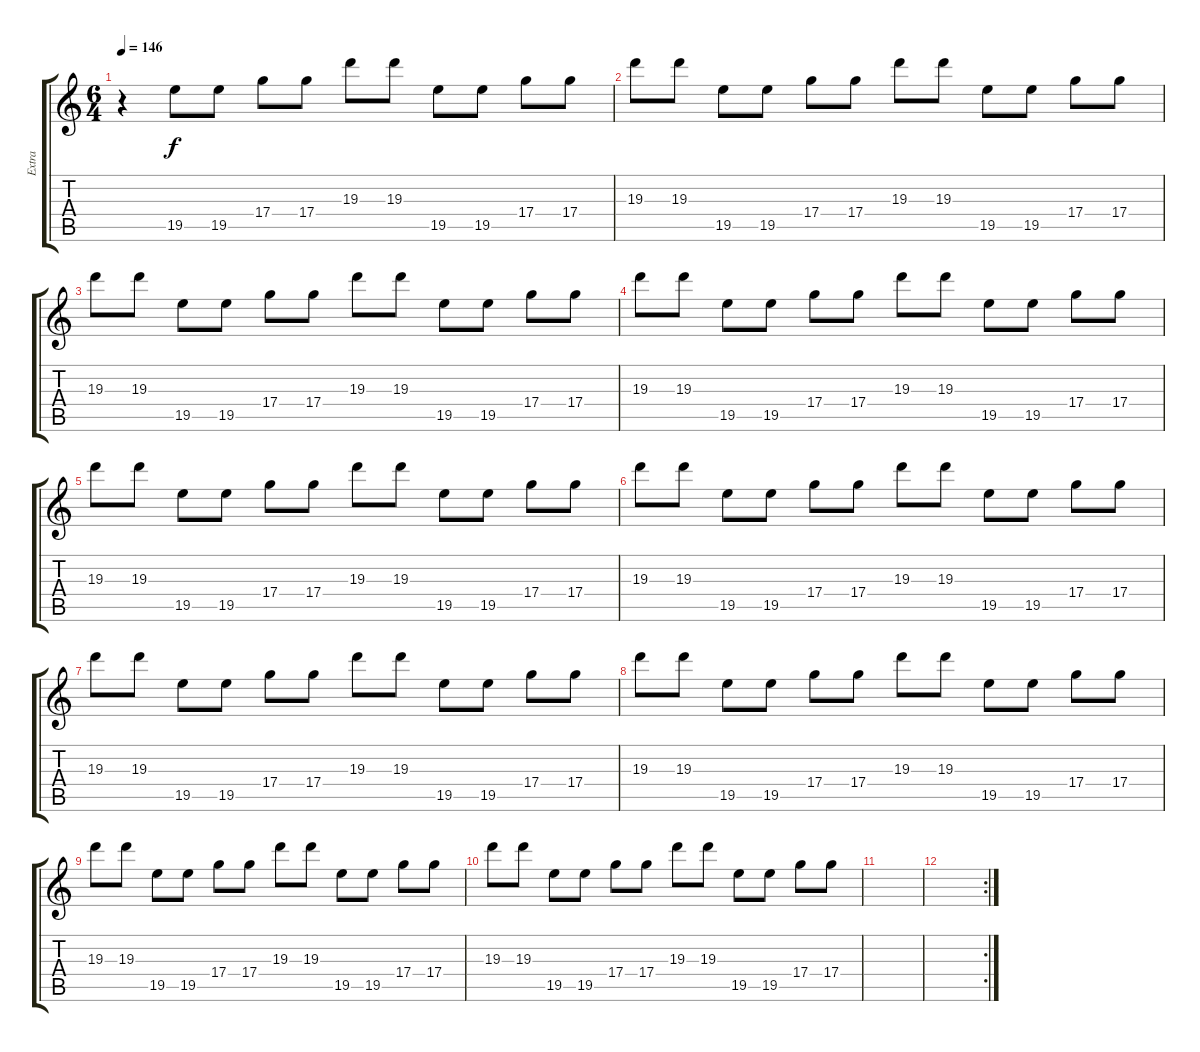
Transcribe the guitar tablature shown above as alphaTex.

\track ("Extra" "Extra") {instrument electricguitarjazz}
\staff {score tabs}
\tuning (E4 B3 G3 D3 A2 E2) {hide}
\ts (6 4)
\tempo 146
\clef g2
\ks c
r.4{dy f} 19.5.8 19.5.8 17.4.8 17.4.8 19.3.8 19.3.8 19.5.8 19.5.8 17.4.8 17.4.8 |
19.3.8 19.3.8 19.5.8 19.5.8 17.4.8 17.4.8 19.3.8 19.3.8 19.5.8 19.5.8 17.4.8 17.4.8 |
19.3.8 19.3.8 19.5.8 19.5.8 17.4.8 17.4.8 19.3.8 19.3.8 19.5.8 19.5.8 17.4.8 17.4.8 |
19.3.8 19.3.8 19.5.8 19.5.8 17.4.8 17.4.8 19.3.8 19.3.8 19.5.8 19.5.8 17.4.8 17.4.8 |
19.3.8 19.3.8 19.5.8 19.5.8 17.4.8 17.4.8 19.3.8 19.3.8 19.5.8 19.5.8 17.4.8 17.4.8 |
19.3.8 19.3.8 19.5.8 19.5.8 17.4.8 17.4.8 19.3.8 19.3.8 19.5.8 19.5.8 17.4.8 17.4.8 |
19.3.8 19.3.8 19.5.8 19.5.8 17.4.8 17.4.8 19.3.8 19.3.8 19.5.8 19.5.8 17.4.8 17.4.8 |
19.3.8 19.3.8 19.5.8 19.5.8 17.4.8 17.4.8 19.3.8 19.3.8 19.5.8 19.5.8 17.4.8 17.4.8 |
19.3.8 19.3.8 19.5.8 19.5.8 17.4.8 17.4.8 19.3.8 19.3.8 19.5.8 19.5.8 17.4.8 17.4.8 |
19.3.8 19.3.8 19.5.8 19.5.8 17.4.8 17.4.8 19.3.8 19.3.8 19.5.8 19.5.8 17.4.8 17.4.8 |
|
\rc 2
